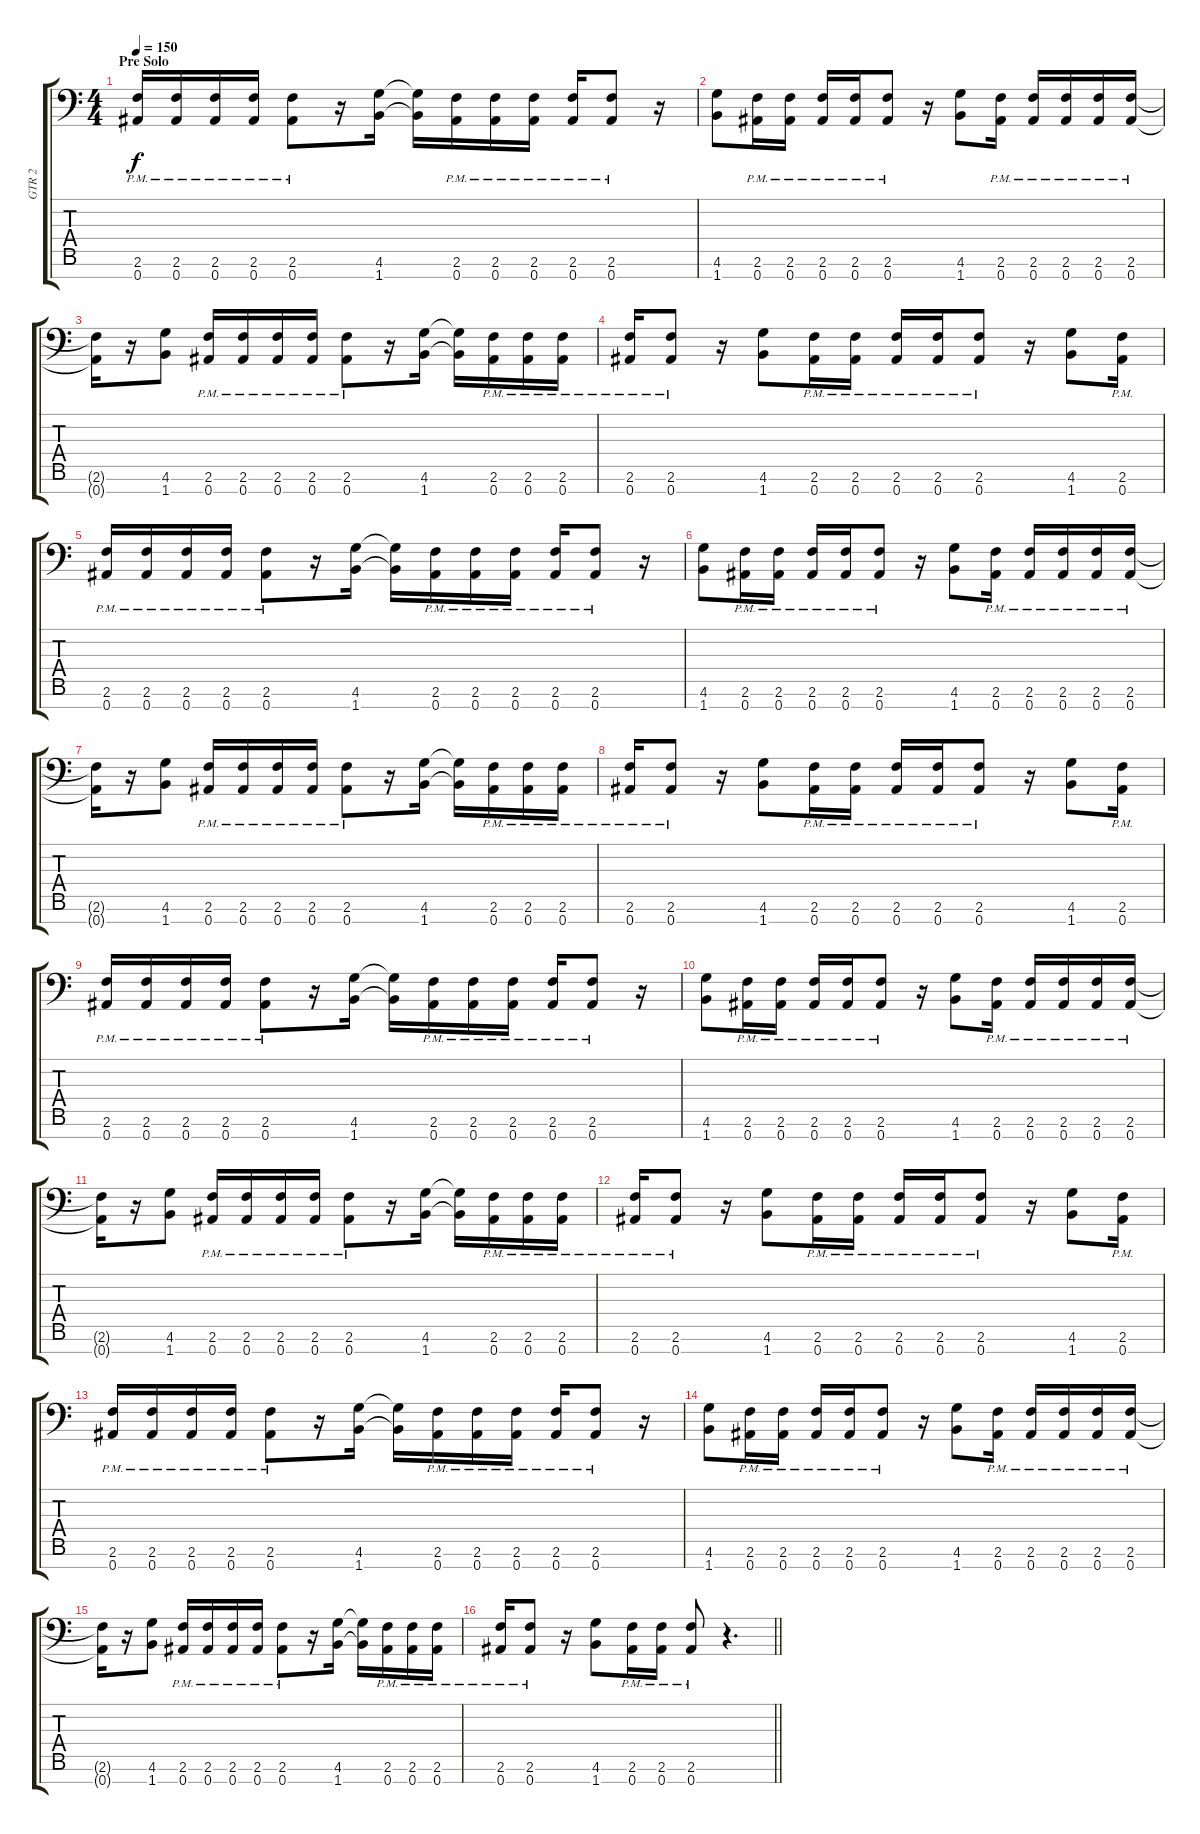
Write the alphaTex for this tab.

\track ("GTR 2" "GTR 2") {instrument distortionguitar}
\staff {score tabs}
\tuning (Eb4 Bb3 Gb3 Db3 Ab2 Eb2 Bb1) {hide}
\ts (4 4)
\section ("" "Pre Solo")
\tempo 150
\clef f4
\ks c
(2.6{pm} 0.7{pm}).16{dy f} (2.6{pm} 0.7{pm}).16 (2.6{pm} 0.7{pm}).16 (2.6{pm} 0.7{pm}).16 (2.6{pm} 0.7{pm}).8 r.16 (4.6 1.7).16 (4.6{t} 1.7{t}).16 (2.6{pm} 0.7{pm}).16 (2.6{pm} 0.7{pm}).16 (2.6{pm} 0.7{pm}).16 (2.6{pm} 0.7{pm}).16 (2.6{pm} 0.7{pm}).8 r.16 |
(4.6 1.7).8 (2.6{pm} 0.7{pm}).16 (2.6{pm} 0.7{pm}).16 (2.6{pm} 0.7{pm}).16 (2.6{pm} 0.7{pm}).16 (2.6{pm} 0.7{pm}).8 r.16 (4.6 1.7).8 (2.6{pm} 0.7{pm}).16 (2.6{pm} 0.7{pm}).16 (2.6{pm} 0.7{pm}).16 (2.6{pm} 0.7{pm}).16 (2.6{pm} 0.7{pm}).16 |
(2.6{t} 0.7{t}).16 r.16 (4.6 1.7).8 (2.6{pm} 0.7{pm}).16 (2.6{pm} 0.7{pm}).16 (2.6{pm} 0.7{pm}).16 (2.6{pm} 0.7{pm}).16 (2.6{pm} 0.7{pm}).8 r.16 (4.6 1.7).16 (4.6{t} 1.7{t}).16 (2.6{pm} 0.7{pm}).16 (2.6{pm} 0.7{pm}).16 (2.6{pm} 0.7{pm}).16 |
(2.6{pm} 0.7{pm}).16 (2.6{pm} 0.7{pm}).8 r.16 (4.6 1.7).8 (2.6{pm} 0.7{pm}).16 (2.6{pm} 0.7{pm}).16 (2.6{pm} 0.7{pm}).16 (2.6{pm} 0.7{pm}).16 (2.6{pm} 0.7{pm}).8 r.16 (4.6 1.7).8 (2.6{pm} 0.7{pm}).16 |
(2.6{pm} 0.7{pm}).16 (2.6{pm} 0.7{pm}).16 (2.6{pm} 0.7{pm}).16 (2.6{pm} 0.7{pm}).16 (2.6{pm} 0.7{pm}).8 r.16 (4.6 1.7).16 (4.6{t} 1.7{t}).16 (2.6{pm} 0.7{pm}).16 (2.6{pm} 0.7{pm}).16 (2.6{pm} 0.7{pm}).16 (2.6{pm} 0.7{pm}).16 (2.6{pm} 0.7{pm}).8 r.16 |
(4.6 1.7).8 (2.6{pm} 0.7{pm}).16 (2.6{pm} 0.7{pm}).16 (2.6{pm} 0.7{pm}).16 (2.6{pm} 0.7{pm}).16 (2.6{pm} 0.7{pm}).8 r.16 (4.6 1.7).8 (2.6{pm} 0.7{pm}).16 (2.6{pm} 0.7{pm}).16 (2.6{pm} 0.7{pm}).16 (2.6{pm} 0.7{pm}).16 (2.6{pm} 0.7{pm}).16 |
(2.6{t} 0.7{t}).16 r.16 (4.6 1.7).8 (2.6{pm} 0.7{pm}).16 (2.6{pm} 0.7{pm}).16 (2.6{pm} 0.7{pm}).16 (2.6{pm} 0.7{pm}).16 (2.6{pm} 0.7{pm}).8 r.16 (4.6 1.7).16 (4.6{t} 1.7{t}).16 (2.6{pm} 0.7{pm}).16 (2.6{pm} 0.7{pm}).16 (2.6{pm} 0.7{pm}).16 |
(2.6{pm} 0.7{pm}).16 (2.6{pm} 0.7{pm}).8 r.16 (4.6 1.7).8 (2.6{pm} 0.7{pm}).16 (2.6{pm} 0.7{pm}).16 (2.6{pm} 0.7{pm}).16 (2.6{pm} 0.7{pm}).16 (2.6{pm} 0.7{pm}).8 r.16 (4.6 1.7).8 (2.6{pm} 0.7{pm}).16 |
(2.6{pm} 0.7{pm}).16 (2.6{pm} 0.7{pm}).16 (2.6{pm} 0.7{pm}).16 (2.6{pm} 0.7{pm}).16 (2.6{pm} 0.7{pm}).8 r.16 (4.6 1.7).16 (4.6{t} 1.7{t}).16 (2.6{pm} 0.7{pm}).16 (2.6{pm} 0.7{pm}).16 (2.6{pm} 0.7{pm}).16 (2.6{pm} 0.7{pm}).16 (2.6{pm} 0.7{pm}).8 r.16 |
(4.6 1.7).8 (2.6{pm} 0.7{pm}).16 (2.6{pm} 0.7{pm}).16 (2.6{pm} 0.7{pm}).16 (2.6{pm} 0.7{pm}).16 (2.6{pm} 0.7{pm}).8 r.16 (4.6 1.7).8 (2.6{pm} 0.7{pm}).16 (2.6{pm} 0.7{pm}).16 (2.6{pm} 0.7{pm}).16 (2.6{pm} 0.7{pm}).16 (2.6{pm} 0.7{pm}).16 |
(2.6{t} 0.7{t}).16 r.16 (4.6 1.7).8 (2.6{pm} 0.7{pm}).16 (2.6{pm} 0.7{pm}).16 (2.6{pm} 0.7{pm}).16 (2.6{pm} 0.7{pm}).16 (2.6{pm} 0.7{pm}).8 r.16 (4.6 1.7).16 (4.6{t} 1.7{t}).16 (2.6{pm} 0.7{pm}).16 (2.6{pm} 0.7{pm}).16 (2.6{pm} 0.7{pm}).16 |
(2.6{pm} 0.7{pm}).16 (2.6{pm} 0.7{pm}).8 r.16 (4.6 1.7).8 (2.6{pm} 0.7{pm}).16 (2.6{pm} 0.7{pm}).16 (2.6{pm} 0.7{pm}).16 (2.6{pm} 0.7{pm}).16 (2.6{pm} 0.7{pm}).8 r.16 (4.6 1.7).8 (2.6{pm} 0.7{pm}).16 |
(2.6{pm} 0.7{pm}).16 (2.6{pm} 0.7{pm}).16 (2.6{pm} 0.7{pm}).16 (2.6{pm} 0.7{pm}).16 (2.6{pm} 0.7{pm}).8 r.16 (4.6 1.7).16 (4.6{t} 1.7{t}).16 (2.6{pm} 0.7{pm}).16 (2.6{pm} 0.7{pm}).16 (2.6{pm} 0.7{pm}).16 (2.6{pm} 0.7{pm}).16 (2.6{pm} 0.7{pm}).8 r.16 |
(4.6 1.7).8 (2.6{pm} 0.7{pm}).16 (2.6{pm} 0.7{pm}).16 (2.6{pm} 0.7{pm}).16 (2.6{pm} 0.7{pm}).16 (2.6{pm} 0.7{pm}).8 r.16 (4.6 1.7).8 (2.6{pm} 0.7{pm}).16 (2.6{pm} 0.7{pm}).16 (2.6{pm} 0.7{pm}).16 (2.6{pm} 0.7{pm}).16 (2.6{pm} 0.7{pm}).16 |
(2.6{t} 0.7{t}).16 r.16 (4.6 1.7).8 (2.6{pm} 0.7{pm}).16 (2.6{pm} 0.7{pm}).16 (2.6{pm} 0.7{pm}).16 (2.6{pm} 0.7{pm}).16 (2.6{pm} 0.7{pm}).8 r.16 (4.6 1.7).16 (4.6{t} 1.7{t}).16 (2.6{pm} 0.7{pm}).16 (2.6{pm} 0.7{pm}).16 (2.6{pm} 0.7{pm}).16 |
\barLineRight lightlight
(2.6{pm} 0.7{pm}).16 (2.6{pm} 0.7{pm}).8 r.16 (4.6 1.7).8 (2.6{pm} 0.7{pm}).16 (2.6{pm} 0.7{pm}).16 (2.6{pm} 0.7{pm}).8 r.4{d}
